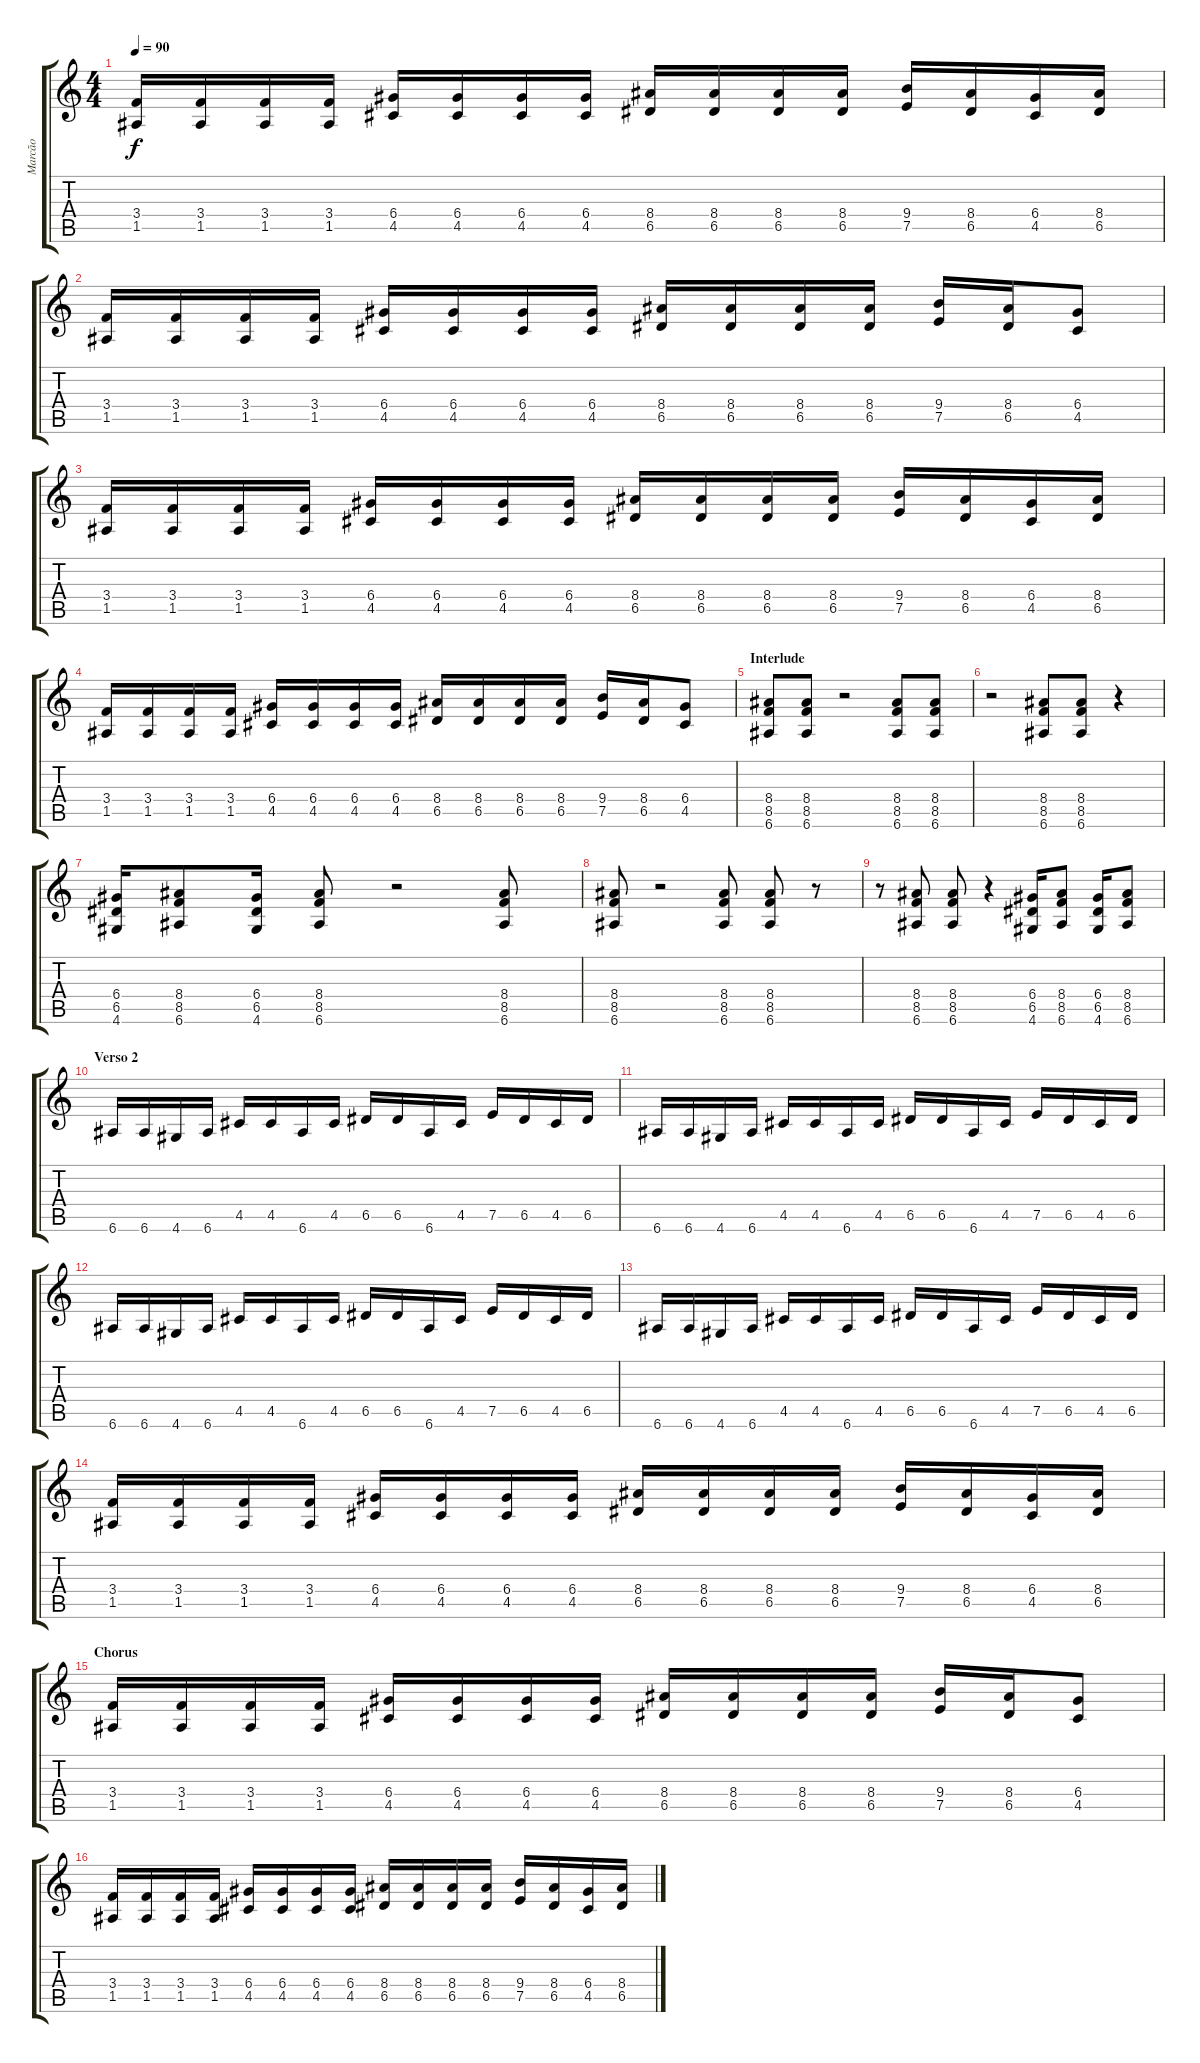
\track ("Marcão" "Marcão") {instrument overdrivenguitar}
\staff {score tabs}
\tuning (E4 B3 G3 D3 A2 E2) {hide}
\ts (4 4)
\tempo 90
\clef g2
\ks c
(3.4 1.5).16{dy f} (3.4 1.5).16 (3.4 1.5).16 (3.4 1.5).16 (6.4 4.5).16 (6.4 4.5).16 (6.4 4.5).16 (6.4 4.5).16 (8.4 6.5).16 (8.4 6.5).16 (8.4 6.5).16 (8.4 6.5).16 (9.4 7.5).16 (8.4 6.5).16 (6.4 4.5).16 (8.4 6.5).16 |
(3.4 1.5).16 (3.4 1.5).16 (3.4 1.5).16 (3.4 1.5).16 (6.4 4.5).16 (6.4 4.5).16 (6.4 4.5).16 (6.4 4.5).16 (8.4 6.5).16 (8.4 6.5).16 (8.4 6.5).16 (8.4 6.5).16 (9.4 7.5).16 (8.4 6.5).16 (6.4 4.5).8 |
(3.4 1.5).16 (3.4 1.5).16 (3.4 1.5).16 (3.4 1.5).16 (6.4 4.5).16 (6.4 4.5).16 (6.4 4.5).16 (6.4 4.5).16 (8.4 6.5).16 (8.4 6.5).16 (8.4 6.5).16 (8.4 6.5).16 (9.4 7.5).16 (8.4 6.5).16 (6.4 4.5).16 (8.4 6.5).16 |
(3.4 1.5).16 (3.4 1.5).16 (3.4 1.5).16 (3.4 1.5).16 (6.4 4.5).16 (6.4 4.5).16 (6.4 4.5).16 (6.4 4.5).16 (8.4 6.5).16 (8.4 6.5).16 (8.4 6.5).16 (8.4 6.5).16 (9.4 7.5).16 (8.4 6.5).16 (6.4 4.5).8 |
\section ("" "Interlude")
(8.4 8.5 6.6).8 (8.4 8.5 6.6).8 r.2 (8.4 8.5 6.6).8 (8.4 8.5 6.6).8 |
r.2 (8.4 8.5 6.6).8 (8.4 8.5 6.6).8 r.4 |
(6.4 6.5 4.6).16 (8.4 8.5 6.6).8 (6.4 6.5 4.6).16 (8.4 8.5 6.6).8 r.2 (8.4 8.5 6.6).8 |
(8.4 8.5 6.6).8 r.2 (8.4 8.5 6.6).8 (8.4 8.5 6.6).8 r.8 |
r.8 (8.4 8.5 6.6).8 (8.4 8.5 6.6).8 r.4 (6.4 6.5 4.6).16 (8.4 8.5 6.6).8 (6.4 6.5 4.6).16 (8.4 8.5 6.6).8 |
\section ("" "Verso 2")
6.6.16 6.6.16 4.6.16 6.6.16 4.5.16 4.5.16 6.6.16 4.5.16 6.5.16 6.5.16 6.6.16 4.5.16 7.5.16 6.5.16 4.5.16 6.5.16 |
6.6.16 6.6.16 4.6.16 6.6.16 4.5.16 4.5.16 6.6.16 4.5.16 6.5.16 6.5.16 6.6.16 4.5.16 7.5.16 6.5.16 4.5.16 6.5.16 |
6.6.16 6.6.16 4.6.16 6.6.16 4.5.16 4.5.16 6.6.16 4.5.16 6.5.16 6.5.16 6.6.16 4.5.16 7.5.16 6.5.16 4.5.16 6.5.16 |
6.6.16 6.6.16 4.6.16 6.6.16 4.5.16 4.5.16 6.6.16 4.5.16 6.5.16 6.5.16 6.6.16 4.5.16 7.5.16 6.5.16 4.5.16 6.5.16 |
(3.4 1.5).16 (3.4 1.5).16 (3.4 1.5).16 (3.4 1.5).16 (6.4 4.5).16 (6.4 4.5).16 (6.4 4.5).16 (6.4 4.5).16 (8.4 6.5).16 (8.4 6.5).16 (8.4 6.5).16 (8.4 6.5).16 (9.4 7.5).16 (8.4 6.5).16 (6.4 4.5).16 (8.4 6.5).16 |
\section ("" "Chorus")
(3.4 1.5).16 (3.4 1.5).16 (3.4 1.5).16 (3.4 1.5).16 (6.4 4.5).16 (6.4 4.5).16 (6.4 4.5).16 (6.4 4.5).16 (8.4 6.5).16 (8.4 6.5).16 (8.4 6.5).16 (8.4 6.5).16 (9.4 7.5).16 (8.4 6.5).16 (6.4 4.5).8 |
(3.4 1.5).16 (3.4 1.5).16 (3.4 1.5).16 (3.4 1.5).16 (6.4 4.5).16 (6.4 4.5).16 (6.4 4.5).16 (6.4 4.5).16 (8.4 6.5).16 (8.4 6.5).16 (8.4 6.5).16 (8.4 6.5).16 (9.4 7.5).16 (8.4 6.5).16 (6.4 4.5).16 (8.4 6.5).16
